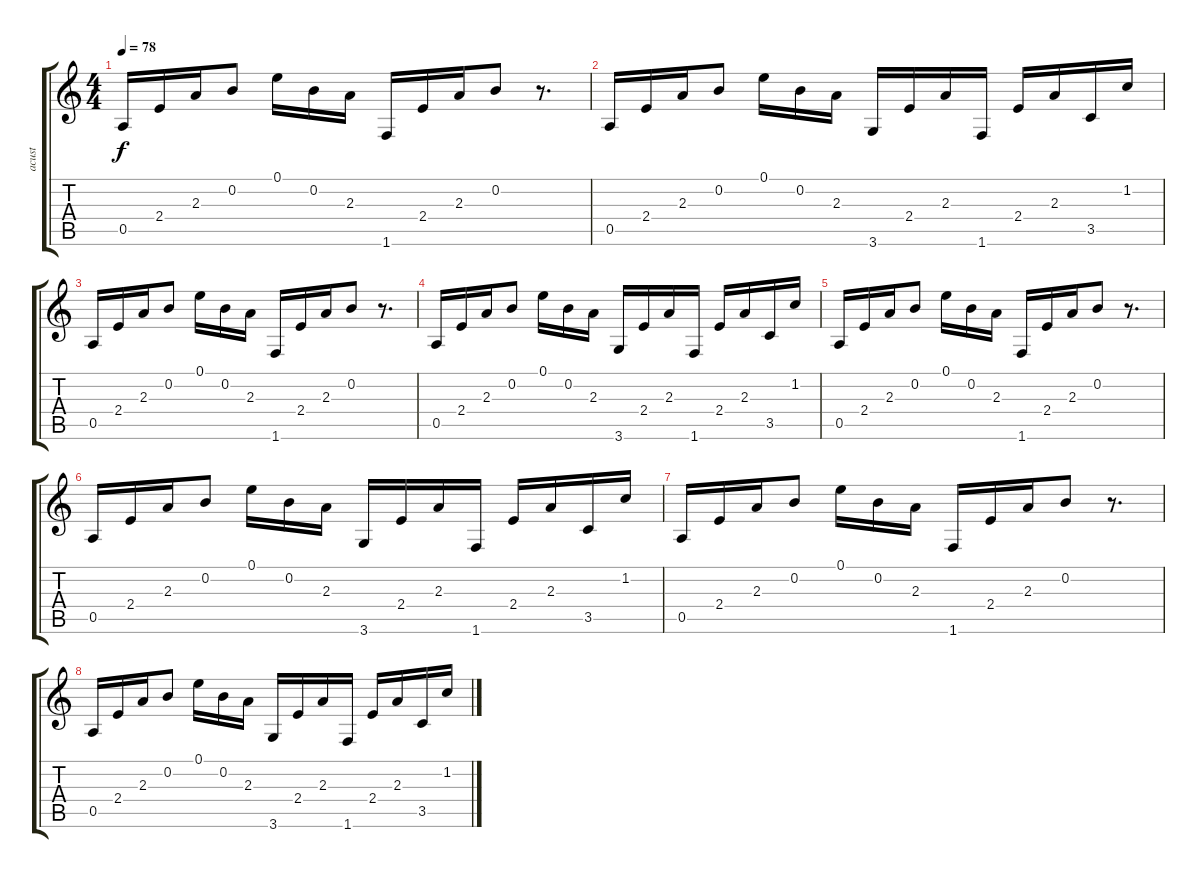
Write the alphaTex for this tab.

\track ("acust" "acust") {instrument acousticguitarsteel}
\staff {score tabs}
\tuning (E4 B3 G3 D3 A2 E2) {hide}
\ts (4 4)
\tempo 78
\clef g2
\ks c
0.5.16{dy f} 2.4.16 2.3.16 0.2.8 0.1.16 0.2.16 2.3.16 1.6.16 2.4.16 2.3.16 0.2.8 r.8{d} |
0.5.16 2.4.16 2.3.16 0.2.8 0.1.16 0.2.16 2.3.16 3.6.16 2.4.16 2.3.16 1.6.16 2.4.16 2.3.16 3.5.16 1.2.16 |
0.5.16 2.4.16 2.3.16 0.2.8 0.1.16 0.2.16 2.3.16 1.6.16 2.4.16 2.3.16 0.2.8 r.8{d} |
0.5.16 2.4.16 2.3.16 0.2.8 0.1.16 0.2.16 2.3.16 3.6.16 2.4.16 2.3.16 1.6.16 2.4.16 2.3.16 3.5.16 1.2.16 |
0.5.16 2.4.16 2.3.16 0.2.8 0.1.16 0.2.16 2.3.16 1.6.16 2.4.16 2.3.16 0.2.8 r.8{d} |
0.5.16 2.4.16 2.3.16 0.2.8 0.1.16 0.2.16 2.3.16 3.6.16 2.4.16 2.3.16 1.6.16 2.4.16 2.3.16 3.5.16 1.2.16 |
0.5.16 2.4.16 2.3.16 0.2.8 0.1.16 0.2.16 2.3.16 1.6.16 2.4.16 2.3.16 0.2.8 r.8{d} |
0.5.16 2.4.16 2.3.16 0.2.8 0.1.16 0.2.16 2.3.16 3.6.16 2.4.16 2.3.16 1.6.16 2.4.16 2.3.16 3.5.16 1.2.16
